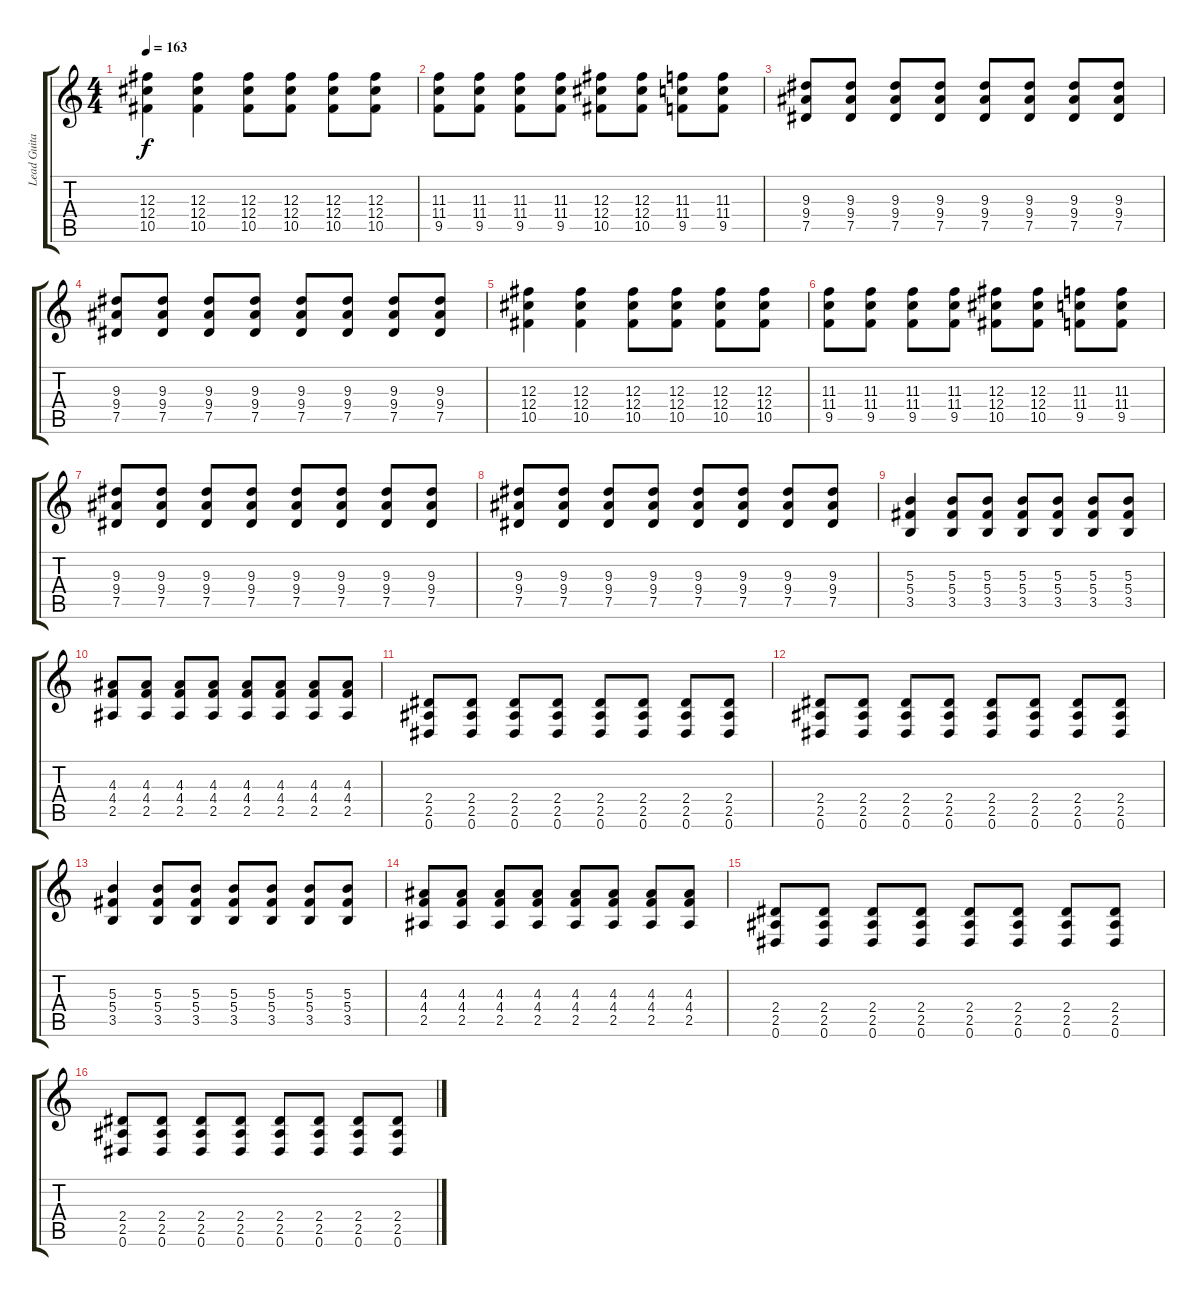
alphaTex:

\track ("Lead Guitar" "Lead Guita") {instrument distortionguitar}
\staff {score tabs}
\tuning (Eb4 Bb3 Gb3 Db3 Ab2 Eb2) {hide}
\ts (4 4)
\tempo 163
\clef g2
\ks c
(12.3 12.4 10.5).4{dy f} (12.3 12.4 10.5).4 (12.3 12.4 10.5).8 (12.3 12.4 10.5).8 (12.3 12.4 10.5).8 (12.3 12.4 10.5).8 |
(11.3 11.4 9.5).8 (11.3 11.4 9.5).8 (11.3 11.4 9.5).8 (11.3 11.4 9.5).8 (12.3 12.4 10.5).8 (12.3 12.4 10.5).8 (11.3 11.4 9.5).8 (11.3 11.4 9.5).8 |
(9.3 9.4 7.5).8 (9.3 9.4 7.5).8 (9.3 9.4 7.5).8 (9.3 9.4 7.5).8 (9.3 9.4 7.5).8 (9.3 9.4 7.5).8 (9.3 9.4 7.5).8 (9.3 9.4 7.5).8 |
(9.3 9.4 7.5).8 (9.3 9.4 7.5).8 (9.3 9.4 7.5).8 (9.3 9.4 7.5).8 (9.3 9.4 7.5).8 (9.3 9.4 7.5).8 (9.3 9.4 7.5).8 (9.3 9.4 7.5).8 |
(12.3 12.4 10.5).4 (12.3 12.4 10.5).4 (12.3 12.4 10.5).8 (12.3 12.4 10.5).8 (12.3 12.4 10.5).8 (12.3 12.4 10.5).8 |
(11.3 11.4 9.5).8 (11.3 11.4 9.5).8 (11.3 11.4 9.5).8 (11.3 11.4 9.5).8 (12.3 12.4 10.5).8 (12.3 12.4 10.5).8 (11.3 11.4 9.5).8 (11.3 11.4 9.5).8 |
(9.3 9.4 7.5).8 (9.3 9.4 7.5).8 (9.3 9.4 7.5).8 (9.3 9.4 7.5).8 (9.3 9.4 7.5).8 (9.3 9.4 7.5).8 (9.3 9.4 7.5).8 (9.3 9.4 7.5).8 |
(9.3 9.4 7.5).8 (9.3 9.4 7.5).8 (9.3 9.4 7.5).8 (9.3 9.4 7.5).8 (9.3 9.4 7.5).8 (9.3 9.4 7.5).8 (9.3 9.4 7.5).8 (9.3 9.4 7.5).8 |
(5.3 5.4 3.5).4 (5.3 5.4 3.5).8 (5.3 5.4 3.5).8 (5.3 5.4 3.5).8 (5.3 5.4 3.5).8 (5.3 5.4 3.5).8 (5.3 5.4 3.5).8 |
(4.3 4.4 2.5).8 (4.3 4.4 2.5).8 (4.3 4.4 2.5).8 (4.3 4.4 2.5).8 (4.3 4.4 2.5).8 (4.3 4.4 2.5).8 (4.3 4.4 2.5).8 (4.3 4.4 2.5).8 |
(2.4 2.5 0.6).8 (2.4 2.5 0.6).8 (2.4 2.5 0.6).8 (2.4 2.5 0.6).8 (2.4 2.5 0.6).8 (2.4 2.5 0.6).8 (2.4 2.5 0.6).8 (2.4 2.5 0.6).8 |
(2.4 2.5 0.6).8 (2.4 2.5 0.6).8 (2.4 2.5 0.6).8 (2.4 2.5 0.6).8 (2.4 2.5 0.6).8 (2.4 2.5 0.6).8 (2.4 2.5 0.6).8 (2.4 2.5 0.6).8 |
(5.3 5.4 3.5).4 (5.3 5.4 3.5).8 (5.3 5.4 3.5).8 (5.3 5.4 3.5).8 (5.3 5.4 3.5).8 (5.3 5.4 3.5).8 (5.3 5.4 3.5).8 |
(4.3 4.4 2.5).8 (4.3 4.4 2.5).8 (4.3 4.4 2.5).8 (4.3 4.4 2.5).8 (4.3 4.4 2.5).8 (4.3 4.4 2.5).8 (4.3 4.4 2.5).8 (4.3 4.4 2.5).8 |
(2.4 2.5 0.6).8 (2.4 2.5 0.6).8 (2.4 2.5 0.6).8 (2.4 2.5 0.6).8 (2.4 2.5 0.6).8 (2.4 2.5 0.6).8 (2.4 2.5 0.6).8 (2.4 2.5 0.6).8 |
(2.4 2.5 0.6).8 (2.4 2.5 0.6).8 (2.4 2.5 0.6).8 (2.4 2.5 0.6).8 (2.4 2.5 0.6).8 (2.4 2.5 0.6).8 (2.4 2.5 0.6).8 (2.4 2.5 0.6).8
